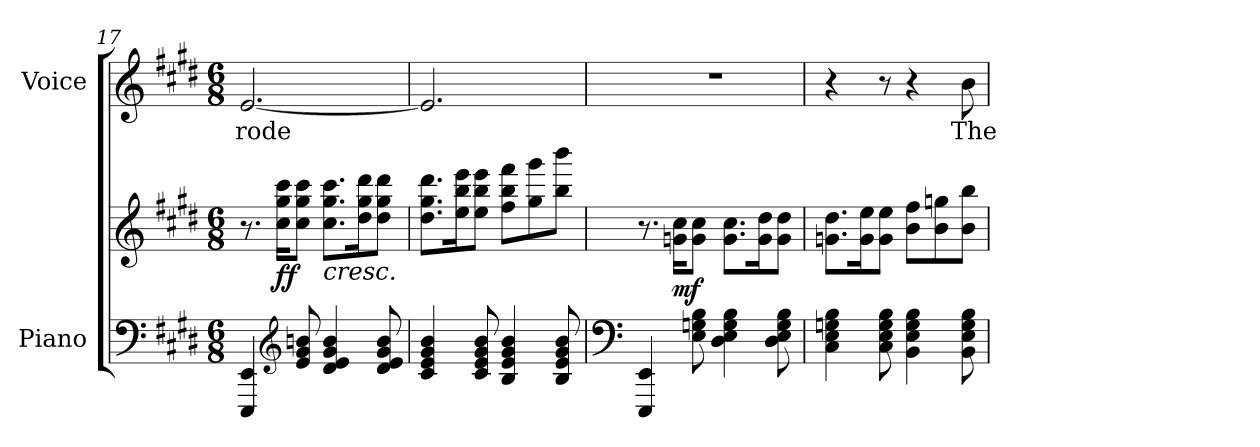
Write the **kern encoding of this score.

**kern	**kern	**dynam	**kern	**text	**dynam
*part2	*part2	*part2	*part1	*part1	*part1
*staff3	*staff2	*staff2/3	*staff1	*staff1	*staff1
*I"Piano	*	*	*I"Voice	*	*
*I'Pno	*	*	*	*	*
!!LO:LB:g=z
*clefF4	*clefG2	*	*clefG2	*	*
*k[f#c#g#d#]	*k[f#c#g#d#]	*	*k[f#c#g#d#]	*	*
*M6/8	*M6/8	*	*M6/8	*	*
=17	=17	=17	=17	=17	=17
!	!	!	!	!LO:LY:b	!
4EEE/ 4EE/	8.r	.	[2.e/	rode	.
!	!	!LO:DY:b	!	!	!
.	16cc#\ 16gg#\ 16ccc#\KL	ff	.	.	.
*clefG2	*	*	*	*	*
8e/ 8g#/ 8bn/	8cc#\ 8gg#\ 8ccc#\J	.	.	.	.
!	!	!LO:HP:b	!	!	!
4d#/ 4e/ 4g#/ 4b/	8.cc#\ 8.gg#\ 8.ccc#\L	<	.	.	.
.	16dd#\ 16gg#\ 16ddd#\K	.	.	.	.
8d#/ 8e/ 8g#/ 8b/	8dd#\ 8gg#\ 8ddd#\J	.	.	.	.
=18	=18	=18	=18	=18	=18
4c#/ 4e/ 4g#/ 4b/	8.dd#\ 8.gg#\ 8.ddd#\L	.	2.e/]	.	.
.	16ee\ 16bb\ 16eee\K	.	.	.	.
8c#/ 8e/ 8g#/ 8b/	8ee\ 8bb\ 8eee\J	.	.	.	.
4B/ 4e/ 4g#/ 4b/	8ff#\ 8bb\ 8fff#\L	.	.	.	.
.	8gg#\ 8ggg#\	.	.	.	.
8B/ 8e/ 8g#/ 8b/	8bb\ 8bbb\J	.	.	.	.
=19	=19	=19	=19	=19	=19
*clefF4	*	*	*	*	*
4EEE/ 4EE/	8.r	.	2.r	.	.
!	!	!LO:DY:b	!	!	!
.	16gn\ 16cc#\KL	mf	.	.	.
8E\ 8Gn\ 8B\	8g\ 8cc#\J	.	.	.	.
4D#\ 4E\ 4G\ 4B\	8.g\ 8.cc#\L	.	.	.	.
.	16g\ 16dd#\K	.	.	.	.
8D#\ 8E\ 8G\ 8B\	8g\ 8dd#\J	.	.	.	.
=20	=20	=20	=20	=20	=20
4C#\ 4E\ 4Gn\ 4B\	8.gn\ 8.dd#\L	.	4r	.	.
.	16g\ 16ee\K	.	.	.	.
8C#\ 8E\ 8G\ 8B\	8g\ 8ee\J	.	8r	.	.
4BB\ 4E\ 4G\ 4B\	8b\ 8ff#\L	.	4r	.	.
.	8b\ 8ggn\	.	.	.	.
!	!	!	!	!LO:LY:b	!LO:DY:a
!	!	!	!	!	!LO:DY:n=1:a
8BB\ 8E\ 8G\ 8B\	8b\ 8bb\J	.	8b\	The	mf other-dynamics
.	.	[	.	.	.
=	=	=	=	=	=
*-	*-	*-	*-	*-	*-
